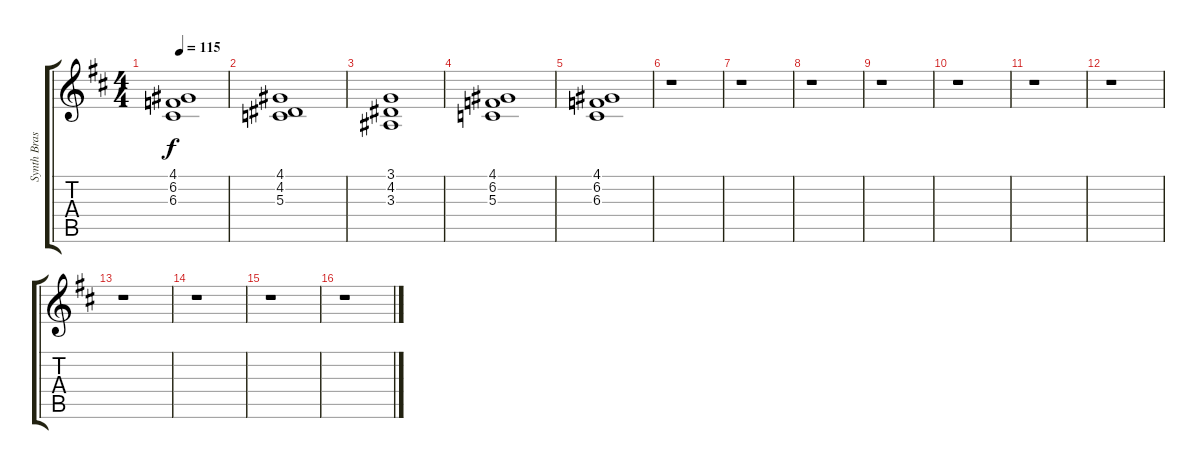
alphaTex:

\track ("Synth Brass" "Synth Bras") {instrument synthbrass1}
\staff {score tabs}
\tuning (E4 B3 G3 D3 A2 E2) {hide}
\ts (4 4)
\tempo 115
\clef g2
\ks bminor
(4.1 6.2 6.3).1{dy f} |
(4.1 4.2 5.3).1 |
(3.1 4.2 3.3).1 |
(4.1 6.2 5.3).1 |
(4.1 6.2 6.3).1 |
r.1 |
r.1 |
r.1 |
r.1 |
r.1 |
r.1 |
r.1 |
r.1 |
r.1 |
r.1 |
r.1
